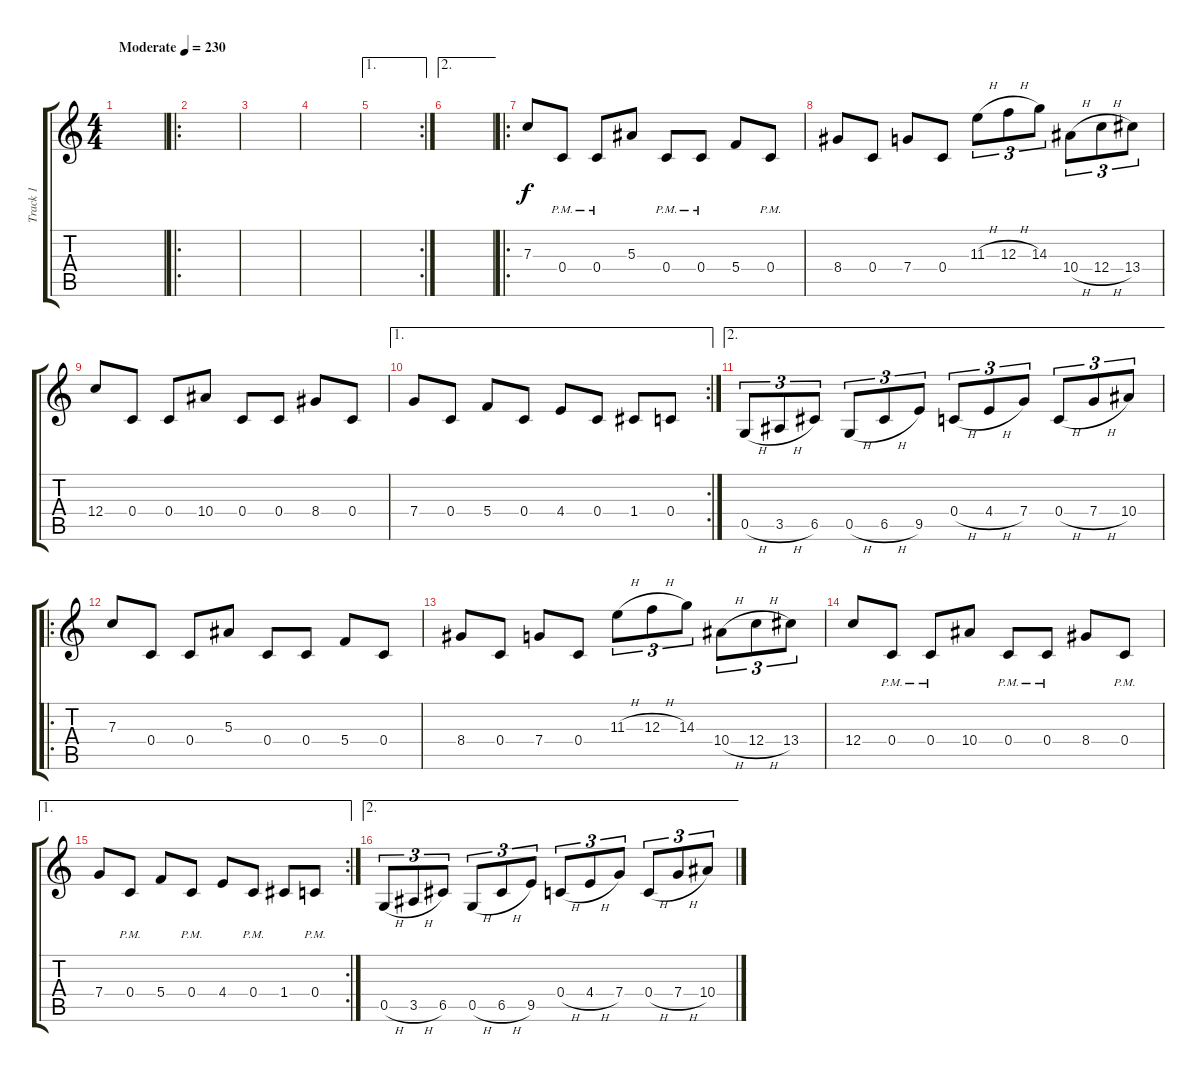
\track ("Track 1" "Track 1") {instrument distortionguitar}
\staff {score tabs}
\tuning (D4 A3 F3 C3 G2 D2) {hide}
\ts (4 4)
\tempo (230 "Moderate")
\clef g2
\ks c
|
\ro
|
|
|
\ae 1
\rc 2
|
\ae 2
|
\ro
7.3.8 0.4{pm}.8 0.4{pm}.8 5.3.8 0.4{pm}.8 0.4{pm}.8 5.4.8 0.4{pm}.8 |
8.4.8 0.4.8 7.4.8 0.4.8 11.3{h}.8{tu (3 2)} 12.3{h}.8{tu (3 2)} 14.3.8{tu (3 2)} 10.4{h}.8{tu (3 2)} 12.4{h}.8{tu (3 2)} 13.4.8{tu (3 2)} |
12.4.8 0.4.8 0.4.8 10.4.8 0.4.8 0.4.8 8.4.8 0.4.8 |
\ae 1
\rc 2
7.4.8 0.4.8 5.4.8 0.4.8 4.4.8 0.4.8 1.4.8 0.4.8 |
\ae 2
0.5{h}.8{tu (3 2)} 3.5{h}.8{tu (3 2)} 6.5.8{tu (3 2)} 0.5{h}.8{tu (3 2)} 6.5{h}.8{tu (3 2)} 9.5.8{tu (3 2)} 0.4{h}.8{tu (3 2)} 4.4{h}.8{tu (3 2)} 7.4.8{tu (3 2)} 0.4{h}.8{tu (3 2)} 7.4{h}.8{tu (3 2)} 10.4.8{tu (3 2)} |
\ro
7.3.8 0.4.8 0.4.8 5.3.8 0.4.8 0.4.8 5.4.8 0.4.8 |
8.4.8 0.4.8 7.4.8 0.4.8 11.3{h}.8{tu (3 2)} 12.3{h}.8{tu (3 2)} 14.3.8{tu (3 2)} 10.4{h}.8{tu (3 2)} 12.4{h}.8{tu (3 2)} 13.4.8{tu (3 2)} |
12.4.8 0.4{pm}.8 0.4{pm}.8 10.4.8 0.4{pm}.8 0.4{pm}.8 8.4.8 0.4{pm}.8 |
\ae 1
\rc 2
7.4.8 0.4{pm}.8 5.4.8 0.4{pm}.8 4.4.8 0.4{pm}.8 1.4.8 0.4{pm}.8 |
\ae 2
0.5{h}.8{tu (3 2)} 3.5{h}.8{tu (3 2)} 6.5.8{tu (3 2)} 0.5{h}.8{tu (3 2)} 6.5{h}.8{tu (3 2)} 9.5.8{tu (3 2)} 0.4{h}.8{tu (3 2)} 4.4{h}.8{tu (3 2)} 7.4.8{tu (3 2)} 0.4{h}.8{tu (3 2)} 7.4{h}.8{tu (3 2)} 10.4.8{tu (3 2)}
